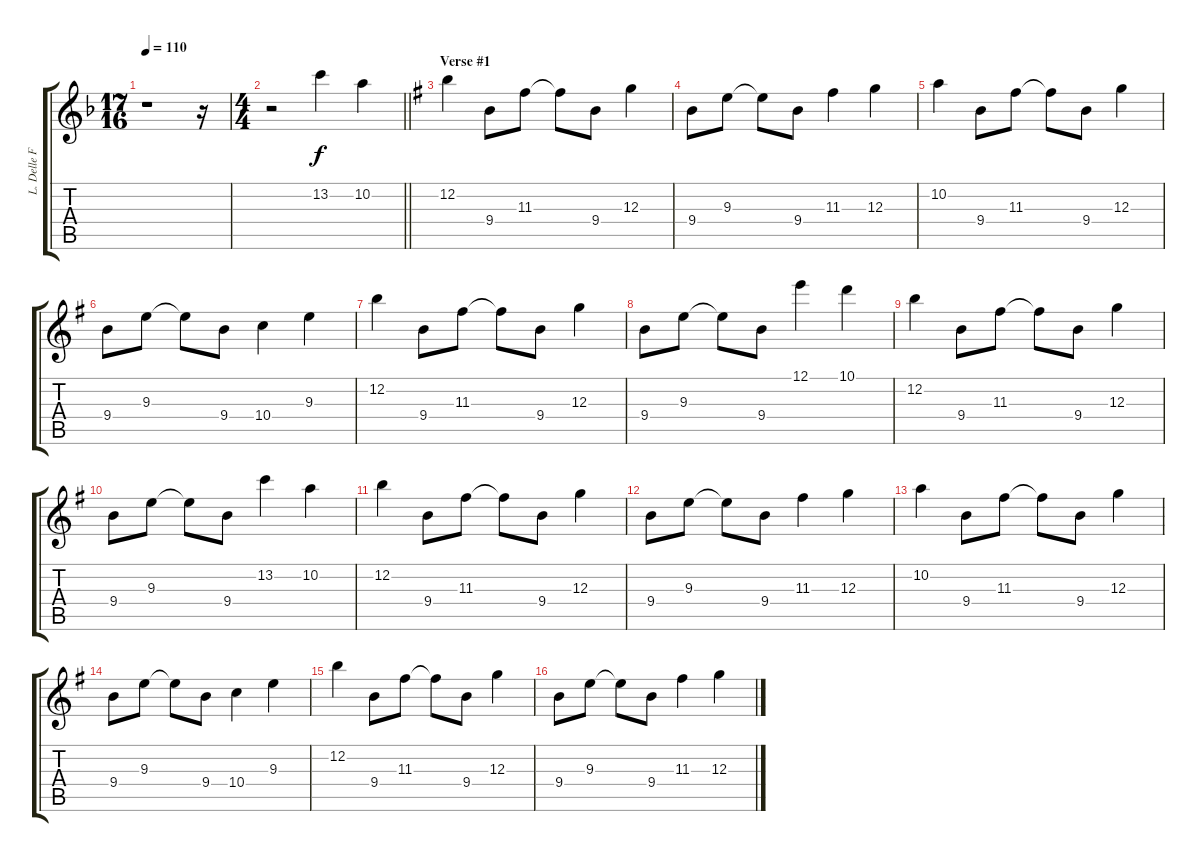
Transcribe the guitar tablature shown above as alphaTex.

\track ("L. Delle Fave (Clean Guitar L)" "L. Delle F") {instrument electricguitarclean}
\staff {score tabs}
\tuning (E4 B3 G3 D3 A2 E2) {hide}
\ts (17 16)
\tempo 110
\clef g2
\ks dminor
r.1{dy f} r.16 |
\ts (4 4)
\barLineRight lightlight
r.2 13.2.4 10.2.4 |
\section ("" "Verse #1")
\ks eminor
12.2.4 9.4.8 11.3.8 11.3{t}.8 9.4.8 12.3.4 |
9.4.8 9.3.8 9.3{t}.8 9.4.8 11.3.4 12.3.4 |
10.2.4 9.4.8 11.3.8 11.3{t}.8 9.4.8 12.3.4 |
9.4.8 9.3.8 9.3{t}.8 9.4.8 10.4.4 9.3.4 |
12.2.4 9.4.8 11.3.8 11.3{t}.8 9.4.8 12.3.4 |
9.4.8 9.3.8 9.3{t}.8 9.4.8 12.1.4 10.1.4 |
12.2.4 9.4.8 11.3.8 11.3{t}.8 9.4.8 12.3.4 |
9.4.8 9.3.8 9.3{t}.8 9.4.8 13.2.4 10.2.4 |
12.2.4 9.4.8 11.3.8 11.3{t}.8 9.4.8 12.3.4 |
9.4.8 9.3.8 9.3{t}.8 9.4.8 11.3.4 12.3.4 |
10.2.4 9.4.8 11.3.8 11.3{t}.8 9.4.8 12.3.4 |
9.4.8 9.3.8 9.3{t}.8 9.4.8 10.4.4 9.3.4 |
12.2.4 9.4.8 11.3.8 11.3{t}.8 9.4.8 12.3.4 |
9.4.8 9.3.8 9.3{t}.8 9.4.8 11.3.4 12.3.4
